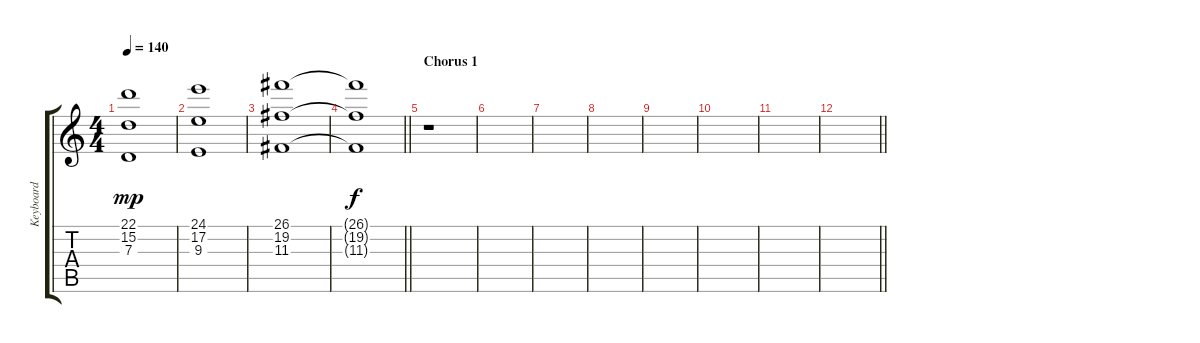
\track ("Keyboard" "Keyboard") {instrument tremolostrings}
\staff {score tabs}
\tuning (E4 B3 G3 D3 A2 E2) {hide}
\ts (4 4)
\tempo 140
\clef g2
\ks c
(22.1 15.2 7.3).1{dy mp} |
(24.1 17.2 9.3).1 |
(26.1 19.2 11.3).1 |
\barLineRight lightlight
(26.1{t} 19.2{t} 11.3{t}).1{dy f} |
\section ("" "Chorus 1")
r.1 |
|
|
|
|
|
|
\barLineRight lightlight
